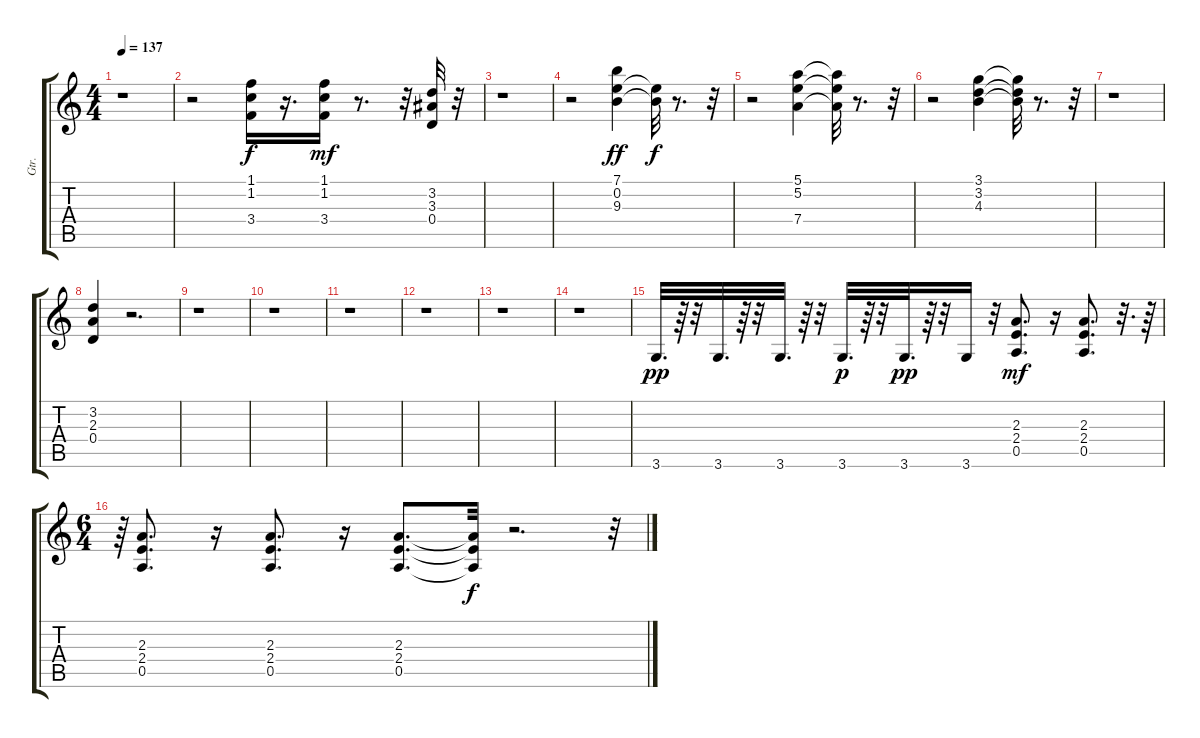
\track ("Gtr." "Gtr.") {instrument distortionguitar}
\staff {score tabs}
\tuning (E4 B3 G3 D3 A2 E2) {hide}
\ts (4 4)
\tempo 137
\clef g2
\ks c
r.1{dy mf} |
r.2 (1.1 1.2 3.4).16{dy f} r.16{d} (1.1 1.2 3.4).16{dy mf} r.8{d} r.32 (3.2 3.3 0.4).32 r.32 |
r.1 |
r.2 (7.1 0.2 9.3).4{dy ff} (0.2{t} 9.3{t}).32{dy f} r.8{d} r.32 |
r.2 (5.1 5.2 7.4).4 (5.1{t} 5.2{t} 7.4{t}).32 r.8{d} r.32 |
r.2 (3.1 3.2 4.3).4 (3.1{t} 3.2{t} 4.3{t}).32 r.8{d} r.32 |
r.1 |
(3.2 2.3 0.4).4 r.2{d} |
r.1 |
r.1 |
r.1 |
r.1 |
r.1 |
r.1 |
3.6.32{d dy pp} r.64 r.32 3.6.32{d} r.64 r.32 3.6.32{d} r.64 r.32 3.6.32{d dy p} r.64 r.32 3.6.32{d dy pp} r.64 r.32 3.6.16 r.32 (2.3 2.4 0.5).8{d dy mf} r.16 (2.3 2.4 0.5).8{d} r.32{d} r.64 |
\ts (6 4)
r.64{tu (3 2)} (2.3 2.4 0.5).8{d} r.16 (2.3 2.4 0.5).8{d} r.16 (2.3 2.4 0.5).8{d} (2.3{t} 2.4{t} 0.5{t}).32{dy f} r.2{d} r.32{tu (3 2)}
